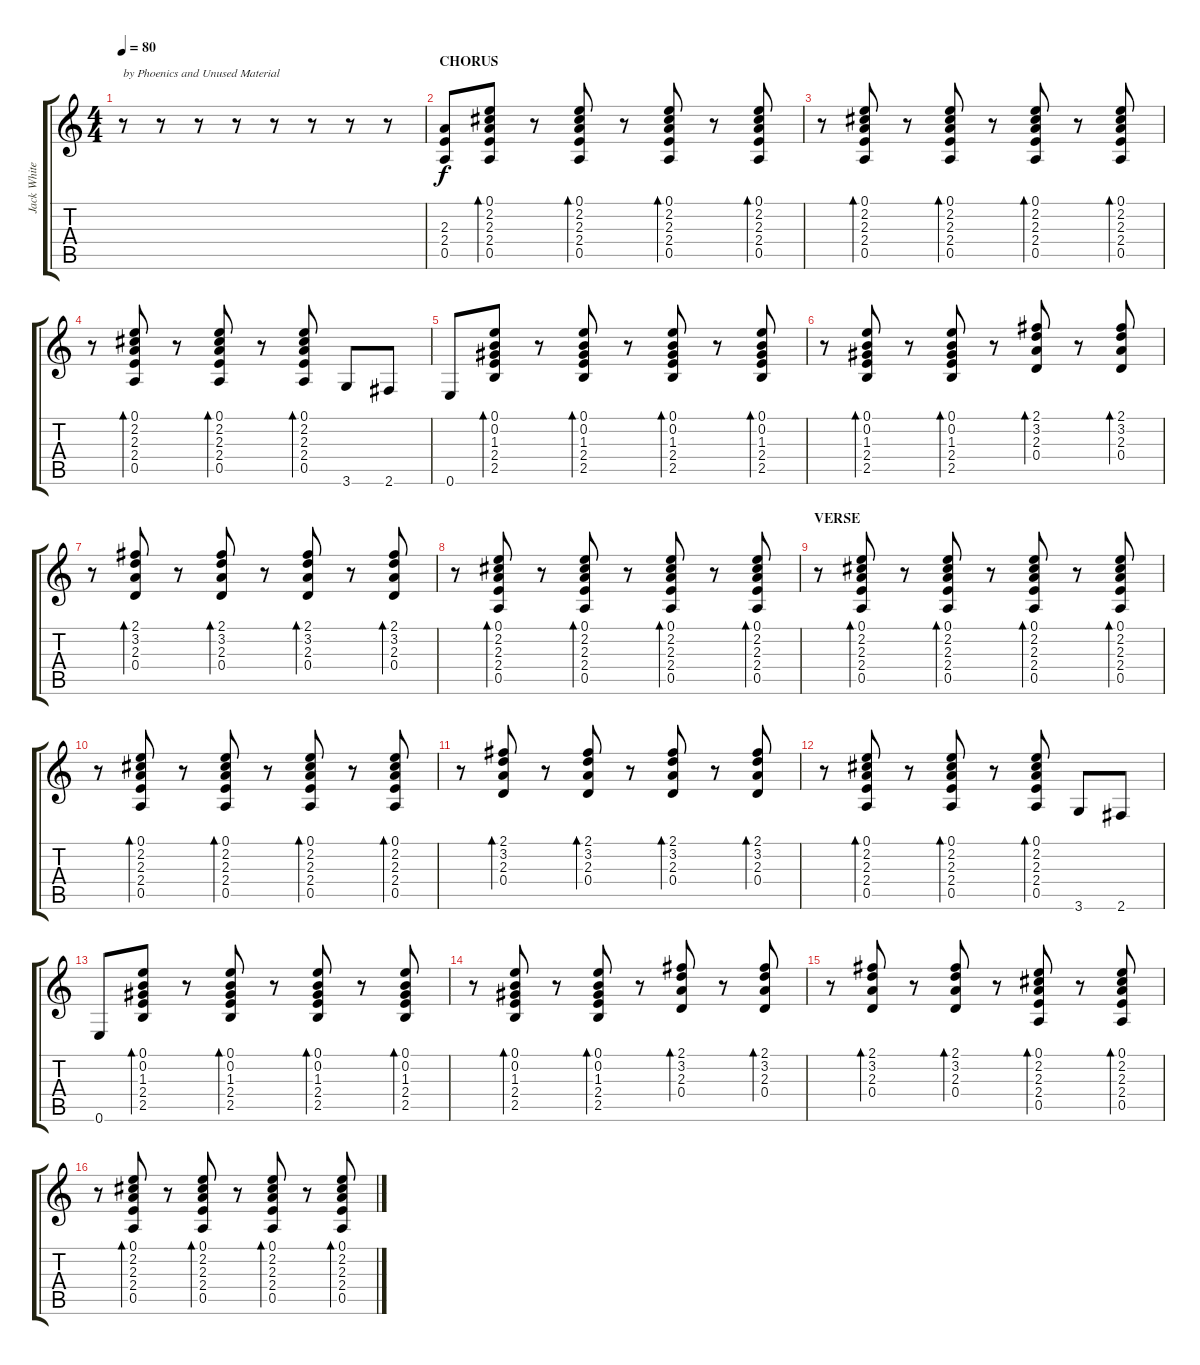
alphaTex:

\track ("Jack White (Guitar)" "Jack White") {instrument acousticguitarsteel}
\staff {score tabs}
\tuning (E4 B3 G3 D3 A2 E2) {hide}
\ts (4 4)
\tempo 80
\clef g2
\ks c
r.8{txt "by Phoenics and Unused Material" dy f instrument acousticguitarsteel} r.8 r.8 r.8 r.8 r.8 r.8 r.8 |
\section ("" "CHORUS")
(2.3 2.4 0.5).8 (0.1 2.2 2.3 2.4 0.5).8{bd 30} r.8 (0.1 2.2 2.3 2.4 0.5).8{bd 30} r.8 (0.1 2.2 2.3 2.4 0.5).8{bd 30} r.8 (0.1 2.2 2.3 2.4 0.5).8{bd 30} |
r.8 (0.1 2.2 2.3 2.4 0.5).8{bd 30} r.8 (0.1 2.2 2.3 2.4 0.5).8{bd 30} r.8 (0.1 2.2 2.3 2.4 0.5).8{bd 30} r.8 (0.1 2.2 2.3 2.4 0.5).8{bd 30} |
r.8 (0.1 2.2 2.3 2.4 0.5).8{bd 30} r.8 (0.1 2.2 2.3 2.4 0.5).8{bd 30} r.8 (0.1 2.2 2.3 2.4 0.5).8{bd 30} 3.6.8 2.6.8 |
0.6.8 (0.1 0.2 1.3 2.4 2.5).8{bd 30} r.8 (0.1 0.2 1.3 2.4 2.5).8{bd 30} r.8 (0.1 0.2 1.3 2.4 2.5).8{bd 30} r.8 (0.1 0.2 1.3 2.4 2.5).8{bd 30} |
r.8 (0.1 0.2 1.3 2.4 2.5).8{bd 30} r.8 (0.1 0.2 1.3 2.4 2.5).8{bd 30} r.8 (2.1 3.2 2.3 0.4).8{bd 30} r.8 (2.1 3.2 2.3 0.4).8{bd 30} |
r.8 (2.1 3.2 2.3 0.4).8{bd 30} r.8 (2.1 3.2 2.3 0.4).8{bd 30} r.8 (2.1 3.2 2.3 0.4).8{bd 30} r.8 (2.1 3.2 2.3 0.4).8{bd 30} |
r.8 (0.1 2.2 2.3 2.4 0.5).8{bd 30} r.8 (0.1 2.2 2.3 2.4 0.5).8{bd 30} r.8 (0.1 2.2 2.3 2.4 0.5).8{bd 30} r.8 (0.1 2.2 2.3 2.4 0.5).8{bd 30} |
\section ("" "VERSE")
r.8 (0.1 2.2 2.3 2.4 0.5).8{bd 30} r.8 (0.1 2.2 2.3 2.4 0.5).8{bd 30} r.8 (0.1 2.2 2.3 2.4 0.5).8{bd 30} r.8 (0.1 2.2 2.3 2.4 0.5).8{bd 30} |
r.8 (0.1 2.2 2.3 2.4 0.5).8{bd 30} r.8 (0.1 2.2 2.3 2.4 0.5).8{bd 30} r.8 (0.1 2.2 2.3 2.4 0.5).8{bd 30} r.8 (0.1 2.2 2.3 2.4 0.5).8{bd 30} |
r.8 (2.1 3.2 2.3 0.4).8{bd 30} r.8 (2.1 3.2 2.3 0.4).8{bd 30} r.8 (2.1 3.2 2.3 0.4).8{bd 30} r.8 (2.1 3.2 2.3 0.4).8{bd 30} |
r.8 (0.1 2.2 2.3 2.4 0.5).8{bd 30} r.8 (0.1 2.2 2.3 2.4 0.5).8{bd 30} r.8 (0.1 2.2 2.3 2.4 0.5).8{bd 30} 3.6.8 2.6.8 |
0.6.8 (0.1 0.2 1.3 2.4 2.5).8{bd 30} r.8 (0.1 0.2 1.3 2.4 2.5).8{bd 30} r.8 (0.1 0.2 1.3 2.4 2.5).8{bd 30} r.8 (0.1 0.2 1.3 2.4 2.5).8{bd 30} |
r.8 (0.1 0.2 1.3 2.4 2.5).8{bd 60} r.8 (0.1 0.2 1.3 2.4 2.5).8{bd 30} r.8 (2.1 3.2 2.3 0.4).8{bd 60} r.8 (2.1 3.2 2.3 0.4).8{bd 60} |
r.8 (2.1 3.2 2.3 0.4).8{bd 60} r.8 (2.1 3.2 2.3 0.4).8{bd 60} r.8 (0.1 2.2 2.3 2.4 0.5).8{bd 30} r.8 (0.1 2.2 2.3 2.4 0.5).8{bd 60} |
r.8 (0.1 2.2 2.3 2.4 0.5).8{bd 60} r.8 (0.1 2.2 2.3 2.4 0.5).8{bd 60} r.8 (0.1 2.2 2.3 2.4 0.5).8{bd 60} r.8 (0.1 2.2 2.3 2.4 0.5).8{bd 60}
